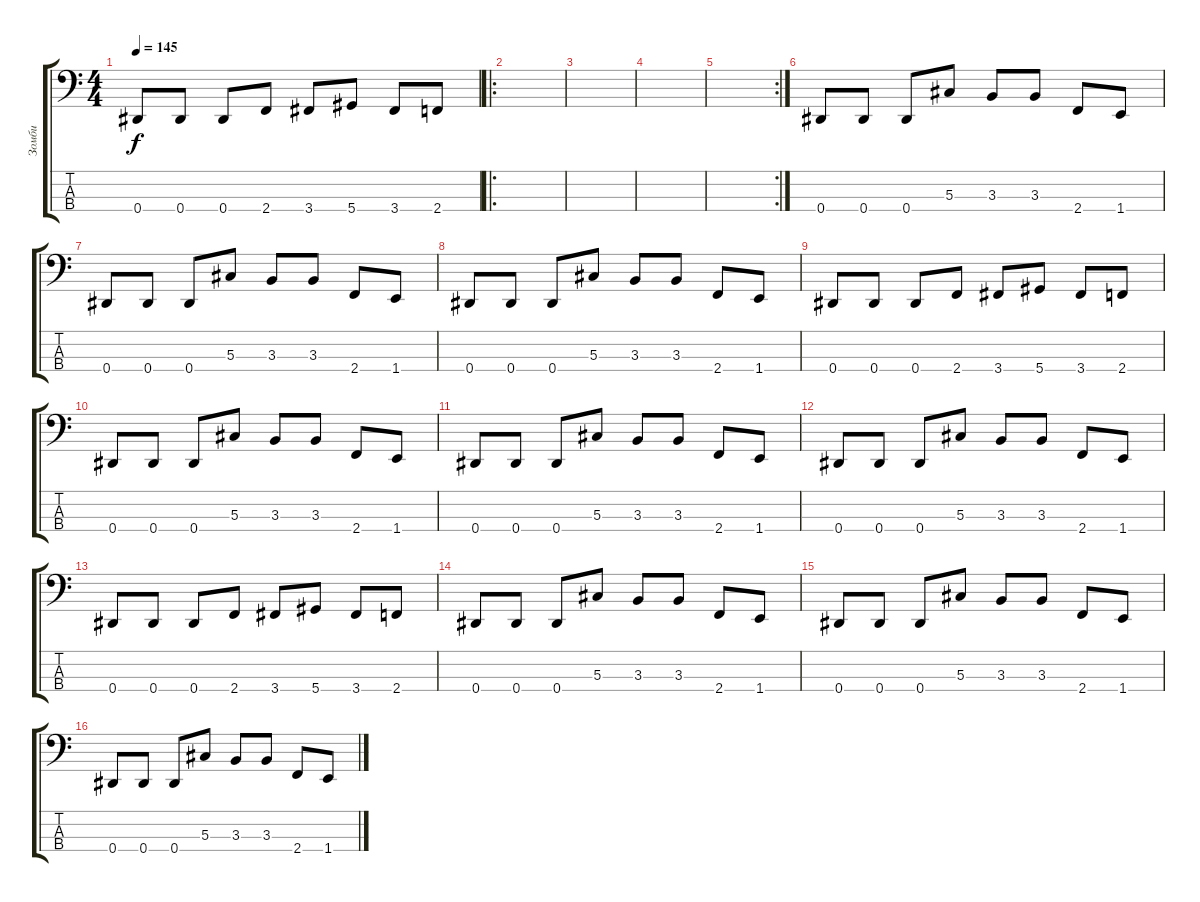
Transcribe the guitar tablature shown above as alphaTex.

\track ("Зомби" "Зомби") {instrument slapbass2}
\staff {score tabs}
\tuning (Gb2 Db2 Ab1 Eb1) {hide}
\ts (4 4)
\tempo 145
\clef f4
\ks c
0.4.8{dy f} 0.4.8 0.4.8 2.4.8 3.4.8 5.4.8 3.4.8 2.4.8 |
\ro
|
|
|
\rc 2
|
0.4.8 0.4.8 0.4.8 5.3.8 3.3.8 3.3.8 2.4.8 1.4.8 |
0.4.8 0.4.8 0.4.8 5.3.8 3.3.8 3.3.8 2.4.8 1.4.8 |
0.4.8 0.4.8 0.4.8 5.3.8 3.3.8 3.3.8 2.4.8 1.4.8 |
0.4.8 0.4.8 0.4.8 2.4.8 3.4.8 5.4.8 3.4.8 2.4.8 |
0.4.8 0.4.8 0.4.8 5.3.8 3.3.8 3.3.8 2.4.8 1.4.8 |
0.4.8 0.4.8 0.4.8 5.3.8 3.3.8 3.3.8 2.4.8 1.4.8 |
0.4.8 0.4.8 0.4.8 5.3.8 3.3.8 3.3.8 2.4.8 1.4.8 |
0.4.8 0.4.8 0.4.8 2.4.8 3.4.8 5.4.8 3.4.8 2.4.8 |
0.4.8 0.4.8 0.4.8 5.3.8 3.3.8 3.3.8 2.4.8 1.4.8 |
0.4.8 0.4.8 0.4.8 5.3.8 3.3.8 3.3.8 2.4.8 1.4.8 |
0.4.8 0.4.8 0.4.8 5.3.8 3.3.8 3.3.8 2.4.8 1.4.8
